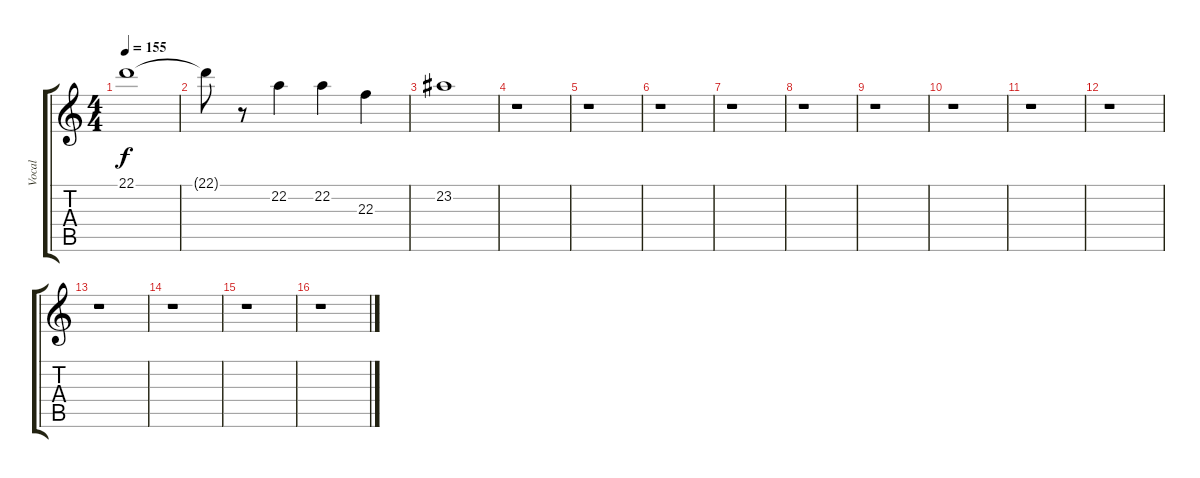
\track ("Vocal" "Vocal") {instrument lead6voice}
\staff {score tabs}
\tuning (E4 B3 G3 D3 A2 E2) {hide}
\ts (4 4)
\tempo 155
\clef g2
\ks c
22.1.1{dy f} |
22.1{t}.8 r.8 22.2.4 22.2.4 22.3.4 |
23.2.1 |
r.1 |
r.1 |
r.1 |
r.1 |
r.1 |
r.1 |
r.1 |
r.1 |
r.1 |
r.1 |
r.1 |
r.1 |
r.1
